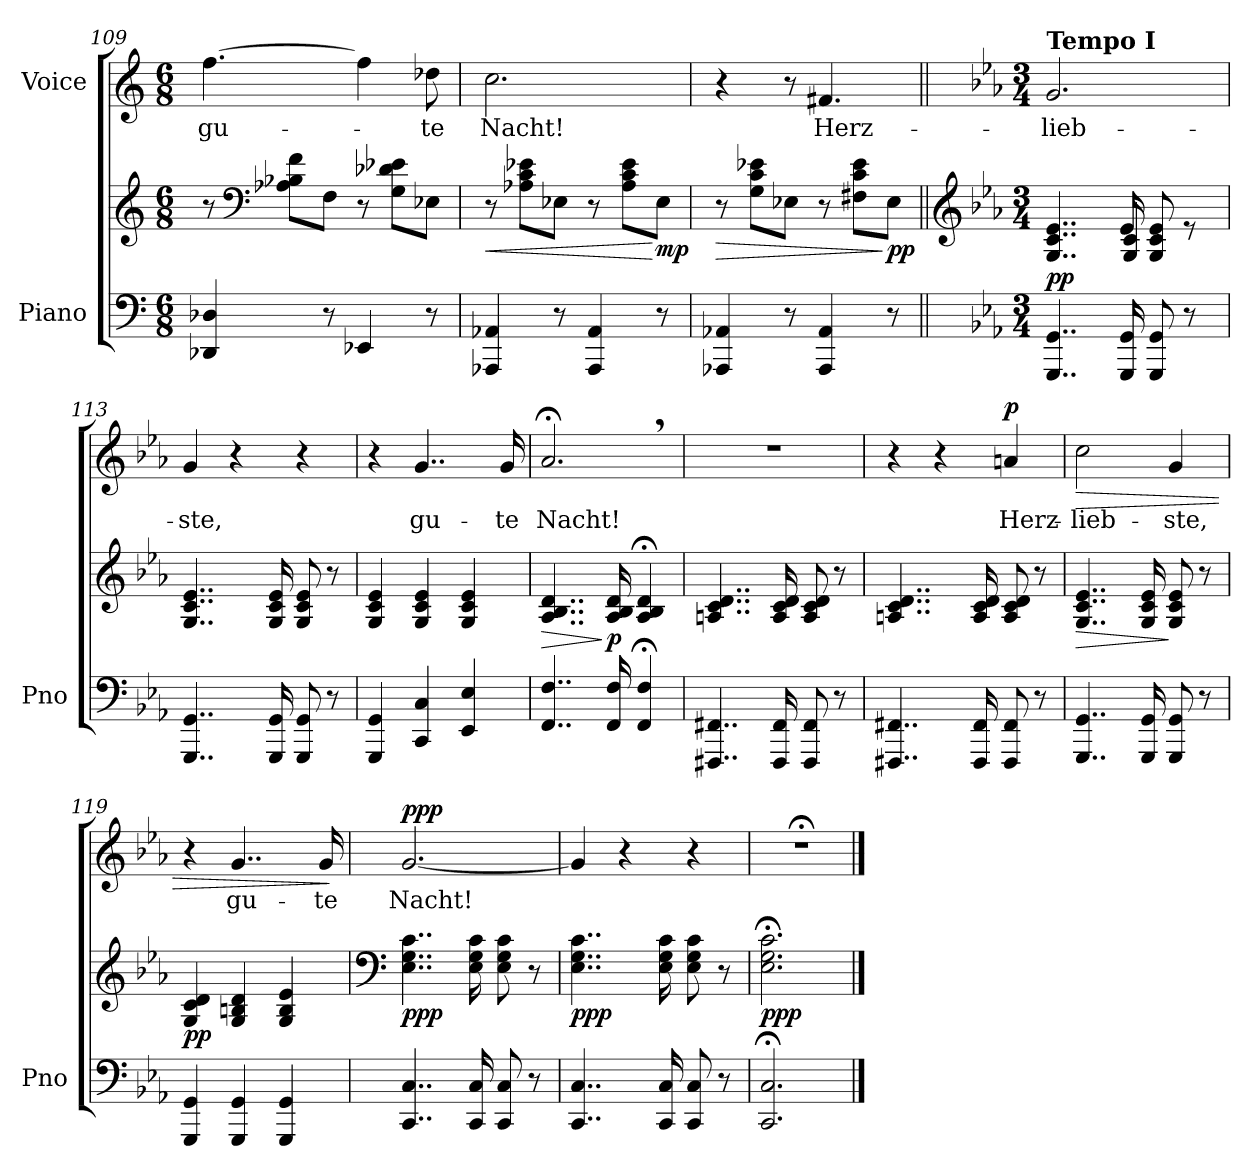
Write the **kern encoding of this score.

**kern	**kern	**dynam	**kern	**text	**dynam
*part2	*part2	*part2	*part1	*part1	*part1
*staff3	*staff2	*staff2/3	*staff1	*staff1	*staff1
*I"Piano	*	*	*I"Voice	*	*
*I'Pno	*	*	*	*	*
*clefF4	*clefG2	*	*clefG2	*	*
*k[]	*k[]	*	*k[]	*	*
*M6/8	*M6/8	*	*M6/8	*	*
=109	=109	=109	=109	=109	=109
!	!	!	!	!LO:LY:b	!
4DD-X/ 4D-X/	8r	.	[4.ff\	gu-	.
*	*clefF4	*	*	*	*
.	8A-X\ 8B-X\ 8f\L	.	.	.	.
8r	8F\J	.	.	.	.
4EE-X/	8r	.	4ff\]	.	.
.	8G\ 8d-X\ 8e-X\L	.	.	.	.
!	!	!	!	!LO:LY:b	!
8r	8E-X\J	.	8dd-X\	-te	.
!!LO:LB:g=z
=110	=110	=110	=110	=110	=110
!	!	!LO:HP:b	!	!LO:LY:b	!
4AAA-X/ 4AA-X/	8r	<	2.cc\	Nacht!	.
.	8A-X\ 8c\ 8e-X\L	.	.	.	.
8r	8E-X\J	.	.	.	.
4AAA-/ 4AA-/	8r	.	.	.	.
.	8A-\ 8c\ 8e-\L	.	.	.	.
!	!	!LO:DY:n=1:b	!	!	!
8r	8E-\J	[ mp	.	.	.
=111	=111	=111	=111	=111	=111
!	!	!LO:HP:b	!	!	!
4AAA-X/ 4AA-X/	8r	>	4r	.	.
.	8G\ 8c\ 8e-X\L	.	.	.	.
8r	8E-X\J	.	8r	.	.
!	!	!	!	!LO:LY:b	!
4AAA-/ 4AA-/	8r	.	4.f#X/	Herz-	.
.	8F#X\ 8c\ 8e-\L	.	.	.	.
!	!	!LO:DY:n=1:b	!	!	!
8r	8E-\J	] pp	.	.	.
=112||	=112||	=112||	=112||	=112||	=112||
*	*clefG2	*	*	*	*
*k[b-e-a-]	*k[b-e-a-]	*	*k[b-e-a-]	*	*
*M3/4	*M3/4	*	*M3/4	*	*
*	*^	*	*	*	*
!	!	!	!	!LO:TX:a:B:t=Tempo I	!	!
!	!	!	!LO:DY:a=2	!	!LO:LY:b	!
4..GGG/ 4..GG/	4..G/ 4..c/ 4..e-/	4..ryy	pp	2.g/	-lieb-	.
16GGG/ 16GG/	16e-/	4G/ 4c/	.	.	.	.
8GGG/ 8GG/	8G/ 8c/ 8e-/	.	.	.	.	.
8r	8re	.	.	.	.	.
.	.	16ryy	.	.	.	.
=113	=113	=113	=113	=113	=113	=113
!	!	!	!	!	!LO:LY:b	!
*	*v	*v	*	*	*	*
4..GGG/ 4..GG/	4..G/ 4..c/ 4..e-/	.	4g/	-ste,	.
.	.	.	4r	.	.
16GGG/ 16GG/	16G/ 16c/ 16e-/	.	.	.	.
8GGG/ 8GG/	8G/ 8c/ 8e-/	.	4r	.	.
8r	8r	.	.	.	.
=114	=114	=114	=114	=114	=114
4GGG/ 4GG/	4G/ 4c/ 4e-/	.	4r	.	.
!	!	!	!	!LO:LY:b	!
4CC/ 4C/	4G/ 4c/ 4e-/	.	4..g/	gu-	.
4EE-/ 4E-/	4G/ 4c/ 4e-/	.	.	.	.
!	!	!	!	!LO:LY:b	!
.	.	.	16g/	-te	.
=115	=115	=115	=115	=115	=115
!	!	!LO:HP:b	!	!LO:LY:b	!
!	!	!LO:DY:n=1:a=2	!	!	!
!	!	!LO:DY:n=2:b	!	!	!
4..FF/ 4..F/	4..A-/ 4..B-/ 4..d/	> mf fp	2.a-;<,/	Nacht!	.
!	!	!LO:DY:n=3:b	!	!	!
16FF/ 16F/	16A-/ 16B-/ 16d/	] p	.	.	.
4FF/; 4F/;	4A-/;< 4B-/;< 4d/;<	.	.	.	.
!!LO:LB:g=z
=116	=116	=116	=116	=116	=116
4..FFF#X/ 4..FF#X/	4..An/ 4..c/ 4..d/	.	2.r	.	.
16FFF#/ 16FF#/	16A/ 16c/ 16d/	.	.	.	.
8FFF#/ 8FF#/	8A/ 8c/ 8d/	.	.	.	.
8r	8r	.	.	.	.
=117	=117	=117	=117	=117	=117
4..FFF#X/ 4..FF#X/	4..An/ 4..c/ 4..d/	.	4r	.	.
.	.	.	4r	.	.
16FFF#/ 16FF#/	16A/ 16c/ 16d/	.	.	.	.
!	!	!	!	!LO:LY:b	!LO:DY:a
8FFF#/ 8FF#/	8A/ 8c/ 8d/	.	4an/	Herz-	p
8r	8r	.	.	.	.
=118	=118	=118	=118	=118	=118
!	!	!LO:HP:b	!	!LO:LY:b	!LO:HP:b
4..GGG/ 4..GG/	4..G/ 4..c/ 4..e-/	>	2cc\	-lieb-	>
16GGG/ 16GG/	16G/ 16c/ 16e-/	.	.	.	.
!	!	!	!	!LO:LY:b	!
8GGG/ 8GG/	8G/ 8c/ 8e-/	]	4g/	-ste,	.
8r	8r	.	.	.	.
=119	=119	=119	=119	=119	=119
!	!	!LO:DY:b	!	!	!
4GGG/ 4GG/	4G/ 4c/ 4d/	pp	4r	.	.
!	!	!	!	!LO:LY:b	!
4GGG/ 4GG/	4G/ 4Bn/ 4d/	.	4..g/	gu-	.
4GGG/ 4GG/	4G/ 4B/ 4e-/	.	.	.	.
!	!	!	!	!LO:LY:b	!
.	.	.	16g/	-te	.
.	.	.	.	.	]
=120	=120	=120	=120	=120	=120
*	*clefF4	*	*	*	*
!	!	!LO:DY:b	!	!LO:LY:b	!LO:DY:a
4..CC/ 4..C/	4..E-\ 4..G\ 4..c\	ppp	[2.g/	Nacht!	ppp
16CC/ 16C/	16E-\ 16G\ 16c\	.	.	.	.
8CC/ 8C/	8E-\ 8G\ 8c\	.	.	.	.
8r	8r	.	.	.	.
=121	=121	=121	=121	=121	=121
!	!	!LO:DY:b	!	!	!
4..CC/ 4..C/	4..E-\ 4..G\ 4..c\	ppp	4g/]	.	.
.	.	.	4r	.	.
16CC/ 16C/	16E-\ 16G\ 16c\	.	.	.	.
8CC/ 8C/	8E-\ 8G\ 8c\	.	4r	.	.
8r	8r	.	.	.	.
=122	=122	=122	=122	=122	=122
!	!	!LO:DY:b	!	!	!
2.CC/; 2.C/;	2.E-\;< 2.G\;< 2.c\;<	ppp	2.r;<	.	.
==	==	==	==	==	==
*-	*-	*-	*-	*-	*-
